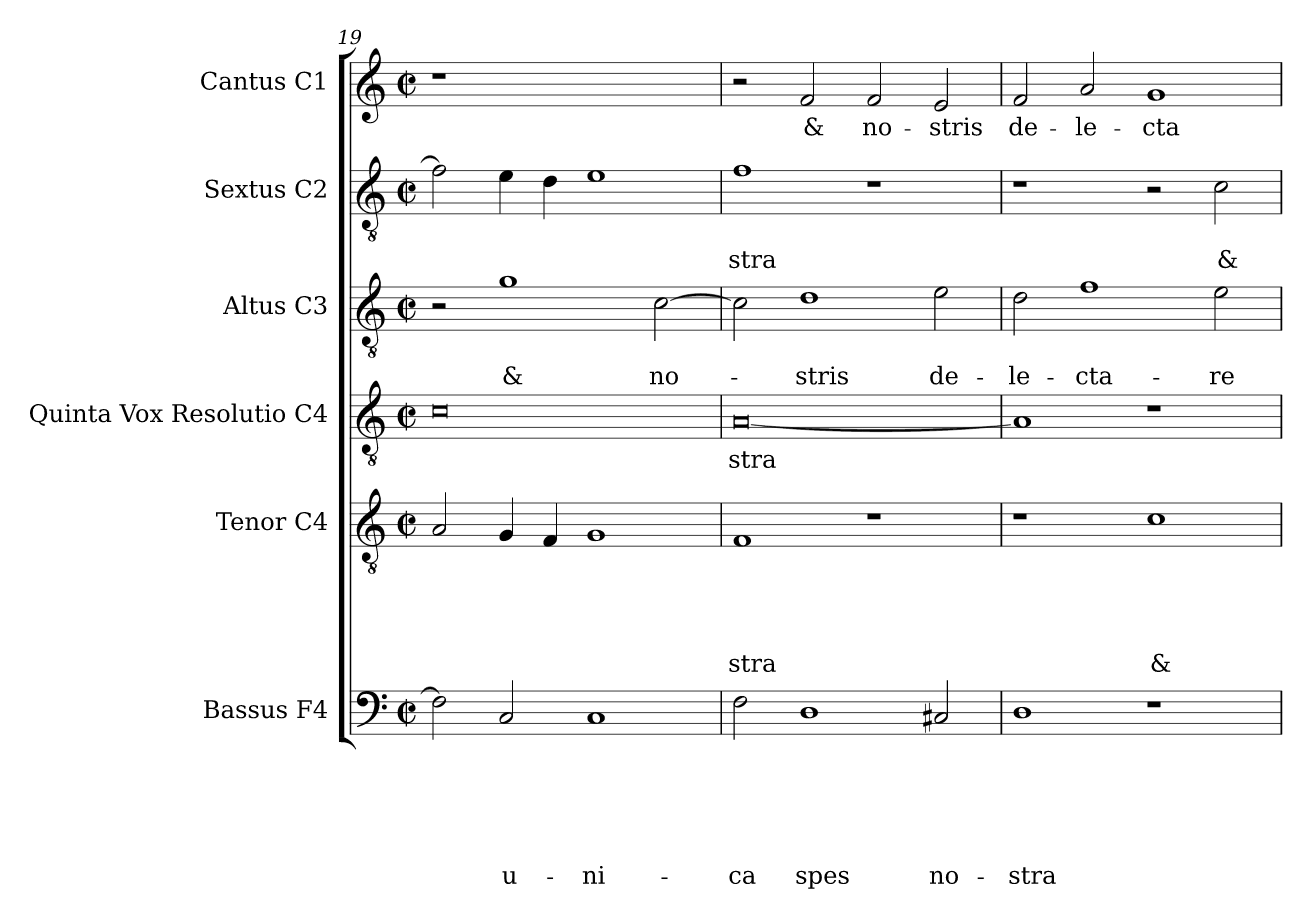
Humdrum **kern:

**kern	**text	**text	**text	**text	**text	**text	**kern	**text	**text	**text	**text	**text	**kern	**text	**kern	**text	**text	**kern	**text	**text	**kern	**text
*part6	*part6	*part6	*part6	*part6	*part6	*part6	*part5	*part5	*part5	*part5	*part5	*part5	*part4	*part4	*part3	*part3	*part3	*part2	*part2	*part2	*part1	*part1
*staff6	*staff6	*staff6	*staff6	*staff6	*staff6	*staff6	*staff5	*staff5	*staff5	*staff5	*staff5	*staff5	*staff4	*staff4	*staff3	*staff3	*staff3	*staff2	*staff2	*staff2	*staff1	*staff1
*I"Bassus F4	*	*	*	*	*	*	*I"Tenor C4	*	*	*	*	*	*I"Quinta Vox Resolutio C4	*	*I"Altus C3	*	*	*I"Sextus C2	*	*	*I"Cantus C1	*
*I'B	*	*	*	*	*	*	*I'T	*	*	*	*	*	*	*	*I'A	*	*	*	*	*	*I'C	*
*clefF4	*	*	*	*	*	*	*clefGv2	*	*	*	*	*	*clefGv2	*	*clefGv2	*	*	*clefGv2	*	*	*clefG2	*
*k[]	*	*	*	*	*	*	*k[]	*	*	*	*	*	*k[]	*	*k[]	*	*	*k[]	*	*	*k[]	*
*C:	*	*	*	*	*	*	*C:	*	*	*	*	*	*C:	*	*C:	*	*	*C:	*	*	*C:	*
*M2/2	*	*	*	*	*	*	*M2/2	*	*	*	*	*	*M2/2	*	*M2/2	*	*	*M2/2	*	*	*M2/2	*
*met(c|)	*	*	*	*	*	*	*met(c|)	*	*	*	*	*	*met(c|)	*	*met(c|)	*	*	*met(c|)	*	*	*met(c|)	*
=19	=19	=19	=19	=19	=19	=19	=19	=19	=19	=19	=19	=19	=19	=19	=19	=19	=19	=19	=19	=19	=19	=19
2F\]	.	.	.	.	.	.	2A/	.	.	.	.	.	0c	.	2r	.	.	2f\]	.	.	1r	.
!	!	!	!	!	!	!LO:LY:b	!	!	!	!	!	!	!	!	!	!	!LO:LY:b	!	!	!	!	!
2C/	.	.	.	.	.	u-	4G/	.	.	.	.	.	.	.	1g	.	&	4e\	.	.	.	.
.	.	.	.	.	.	.	4F/	.	.	.	.	.	.	.	.	.	.	4d\	.	.	.	.
!	!	!	!	!	!	!LO:LY:b	!	!	!	!	!	!	!	!	!	!	!	!	!	!	!	!
1C	.	.	.	.	.	-ni-	1G	.	.	.	.	.	.	.	.	.	.	1e	.	.	1ryy	.
!	!	!	!	!	!	!	!	!	!	!	!	!	!	!	!	!	!LO:LY:b	!	!	!	!	!
.	.	.	.	.	.	.	.	.	.	.	.	.	.	.	[2c\	.	no-	.	.	.	.	.
=20	=20	=20	=20	=20	=20	=20	=20	=20	=20	=20	=20	=20	=20	=20	=20	=20	=20	=20	=20	=20	=20	=20
!	!	!	!	!	!	!LO:LY:b	!	!	!	!	!	!LO:LY:b	!	!LO:LY:b	!	!	!	!	!	!LO:LY:b	!	!
2F\	.	.	.	.	.	-ca	1F	.	.	.	.	-stra	[0A	-stra	2c\]	.	.	1f	.	-stra	2r	.
!	!	!	!	!	!	!LO:LY:b	!	!	!	!	!	!	!	!	!	!	!LO:LY:b	!	!	!	!	!LO:LY:b
1D	.	.	.	.	.	spes	.	.	.	.	.	.	.	.	1d	.	-stris	.	.	.	2f/	&
!	!	!	!	!	!	!	!	!	!	!	!	!	!	!	!	!	!	!	!	!	!	!LO:LY:b
.	.	.	.	.	.	.	1r	.	.	.	.	.	.	.	.	.	.	1r	.	.	2f/	no-
!	!	!	!	!	!	!LO:LY:b	!	!	!	!	!	!	!	!	!	!	!LO:LY:b	!	!	!	!	!LO:LY:b
2C#X/	.	.	.	.	.	no-	.	.	.	.	.	.	.	.	2e\	.	de-	.	.	.	2e/	-stris
=21	=21	=21	=21	=21	=21	=21	=21	=21	=21	=21	=21	=21	=21	=21	=21	=21	=21	=21	=21	=21	=21	=21
!	!	!	!	!	!	!LO:LY:b	!	!	!	!	!	!	!	!	!	!	!LO:LY:b	!	!	!	!	!LO:LY:b
1D	.	.	.	.	.	-stra	1r	.	.	.	.	.	1A]	.	2d\	.	-le-	1r	.	.	2f/	de-
!	!	!	!	!	!	!	!	!	!	!	!	!	!	!	!	!	!LO:LY:b	!	!	!	!	!LO:LY:b
.	.	.	.	.	.	.	.	.	.	.	.	.	.	.	1f	.	-cta-	.	.	.	2a/	-le-
!	!	!	!	!	!	!	!	!	!	!	!	!LO:LY:b	!	!	!	!	!	!	!	!	!	!LO:LY:b
1r	.	.	.	.	.	.	1c	.	.	.	.	&	1r	.	.	.	.	2r	.	.	1g	-cta-
!	!	!	!	!	!	!	!	!	!	!	!	!	!	!	!	!	!LO:LY:b	!	!	!LO:LY:b	!	!
.	.	.	.	.	.	.	.	.	.	.	.	.	.	.	2e\	.	-re	2c\	.	&	.	.
=	=	=	=	=	=	=	=	=	=	=	=	=	=	=	=	=	=	=	=	=	=	=
*-	*-	*-	*-	*-	*-	*-	*-	*-	*-	*-	*-	*-	*-	*-	*-	*-	*-	*-	*-	*-	*-	*-
